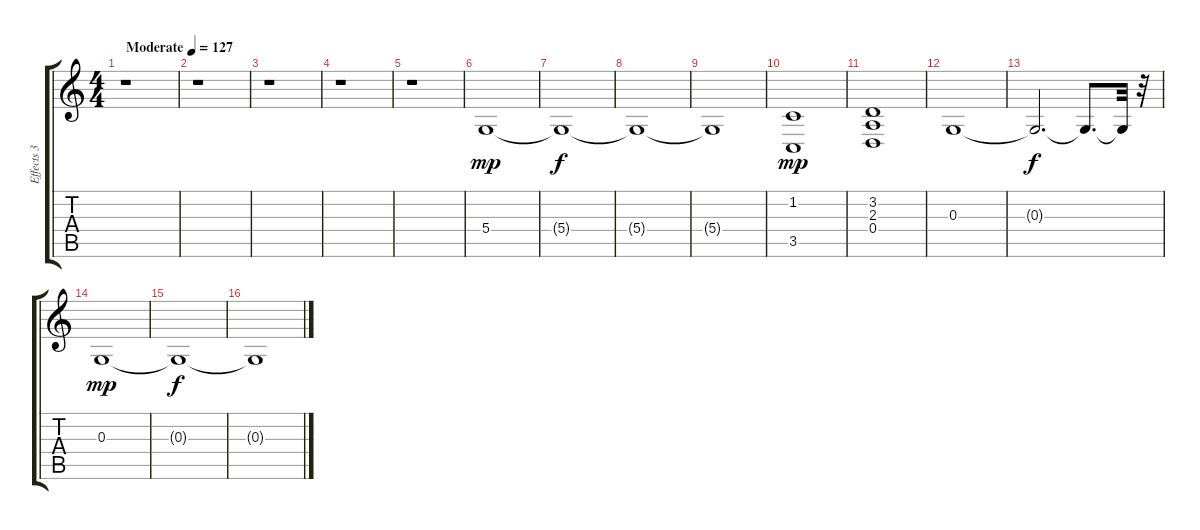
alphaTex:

\track ("Effects 3" "Effects 3") {instrument pad2warm}
\staff {score tabs}
\tuning (E4 B3 G3 D3 A2 E2) {hide}
\ts (4 4)
\tempo (127 "Moderate")
\clef g2
\ks c
r.1{dy mp instrument pad2warm} |
r.1 |
r.1 |
r.1 |
r.1 |
5.4.1 |
5.4{t}.1{dy f} |
5.4{t}.1 |
5.4{t}.1 |
(1.2 3.5).1{dy mp} |
(3.2 2.3 0.4).1 |
0.3.1 |
0.3{t}.2{d dy f} 0.3{t}.8{d} 0.3{t}.32 r.32 |
0.3.1{dy mp} |
0.3{t}.1{dy f} |
0.3{t}.1
